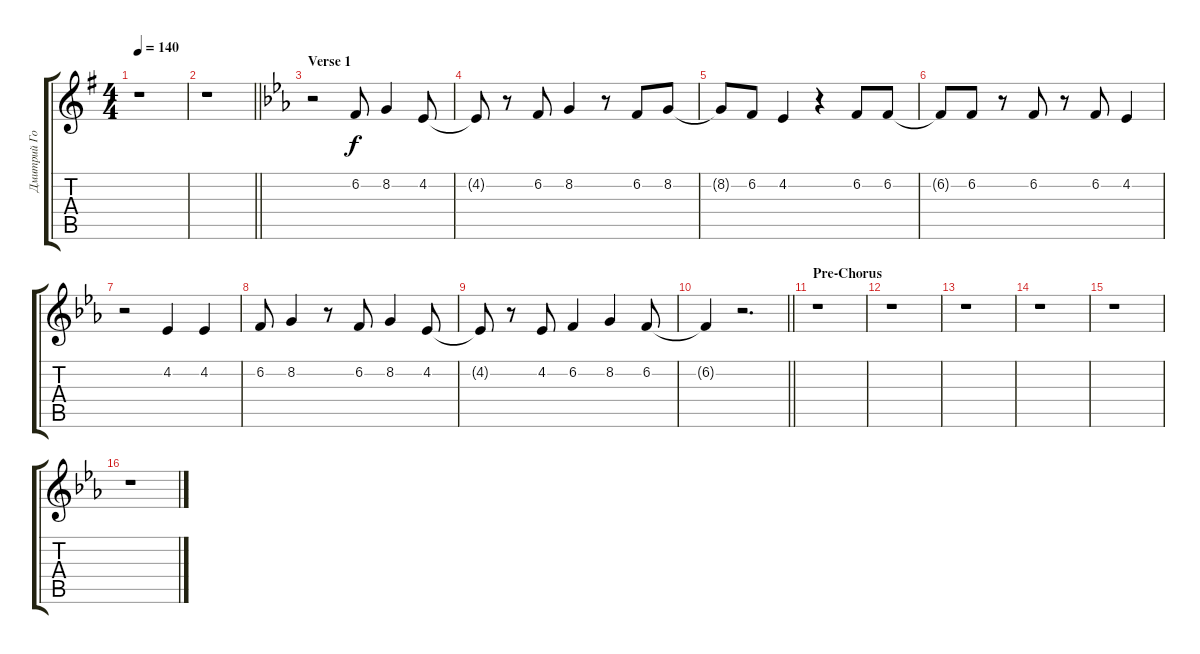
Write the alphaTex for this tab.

\track ("Дмитрий Голяшев (Бэк-Вокал)" "Дмитрий Го") {instrument baritonesax}
\staff {score tabs}
\tuning (E4 B3 G3 D3 A2 E2) {hide}
\ts (4 4)
\tempo 140
\clef g2
\ks g
r.1{dy f} |
\barLineRight lightlight
r.1 |
\section ("" "Verse 1")
\ks eb
r.2 6.2.8 8.2.4 4.2.8 |
4.2{t}.8 r.8 6.2.8 8.2.4 r.8 6.2.8 8.2.8 |
8.2{t}.8 6.2.8 4.2.4 r.4 6.2.8 6.2.8 |
6.2{t}.8 6.2.8 r.8 6.2.8 r.8 6.2.8 4.2.4 |
r.2 4.2.4 4.2.4 |
6.2.8 8.2.4 r.8 6.2.8 8.2.4 4.2.8 |
4.2{t}.8 r.8 4.2.8 6.2.4 8.2.4 6.2.8 |
\barLineRight lightlight
6.2{t}.4 r.2{d} |
\section ("" "Pre-Chorus")
r.1 |
r.1 |
r.1 |
r.1 |
r.1 |
r.1
